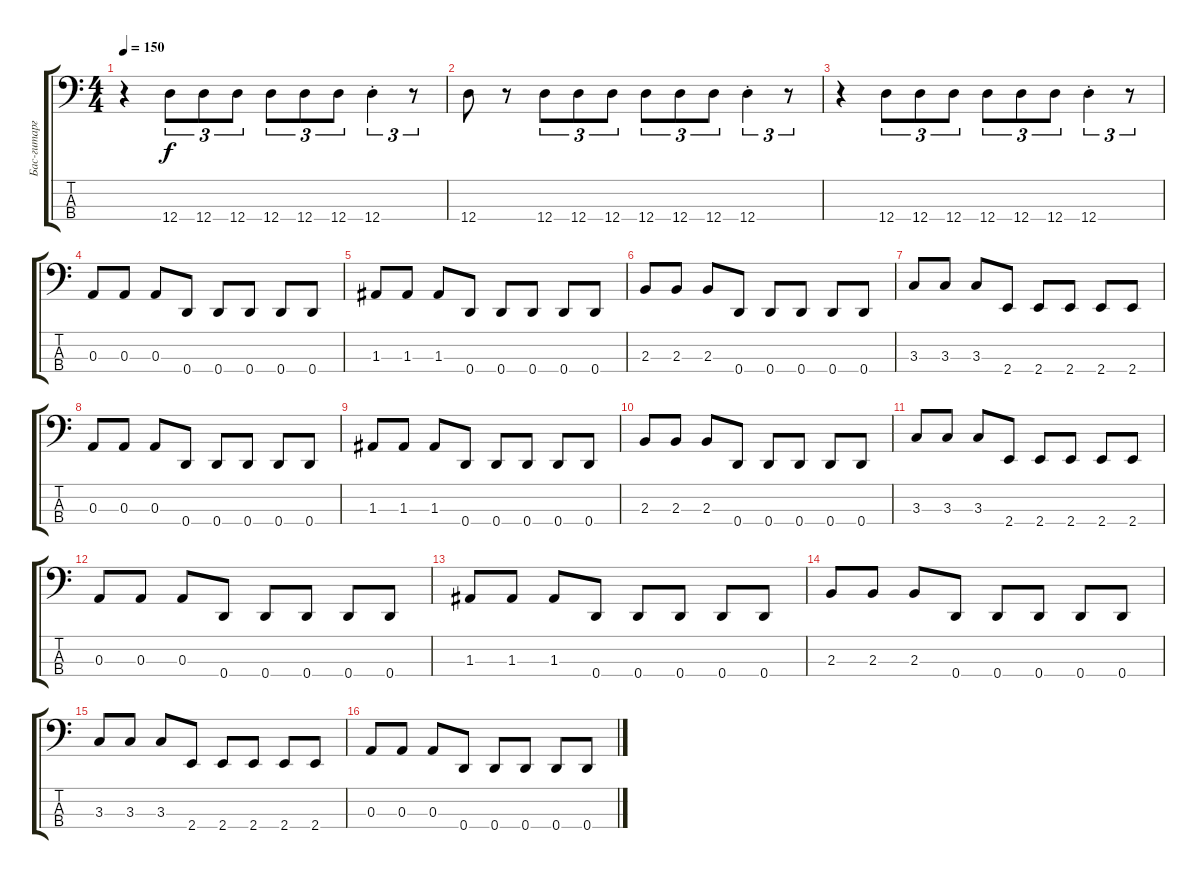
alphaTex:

\track ("Бас-гитарга" "Бас-гитарг") {instrument electricbasspick}
\staff {score tabs}
\tuning (G2 D2 A1 D1) {hide}
\ts (4 4)
\tempo 150
\clef f4
\ks c
r.4{dy f} 12.4.8{tu (3 2)} 12.4.8{tu (3 2)} 12.4.8{tu (3 2)} 12.4.8{tu (3 2)} 12.4.8{tu (3 2)} 12.4.8{tu (3 2)} 12.4{st}.4{tu (3 2)} r.8{tu (3 2)} |
12.4.8 r.8 12.4.8{tu (3 2)} 12.4.8{tu (3 2)} 12.4.8{tu (3 2)} 12.4.8{tu (3 2)} 12.4.8{tu (3 2)} 12.4.8{tu (3 2)} 12.4{st}.4{tu (3 2)} r.8{tu (3 2)} |
r.4 12.4.8{tu (3 2)} 12.4.8{tu (3 2)} 12.4.8{tu (3 2)} 12.4.8{tu (3 2)} 12.4.8{tu (3 2)} 12.4.8{tu (3 2)} 12.4{st}.4{tu (3 2)} r.8{tu (3 2)} |
0.3.8 0.3.8 0.3.8 0.4.8 0.4.8 0.4.8 0.4.8 0.4.8 |
1.3.8 1.3.8 1.3.8 0.4.8 0.4.8 0.4.8 0.4.8 0.4.8 |
2.3.8 2.3.8 2.3.8 0.4.8 0.4.8 0.4.8 0.4.8 0.4.8 |
3.3.8 3.3.8 3.3.8 2.4.8 2.4.8 2.4.8 2.4.8 2.4.8 |
0.3.8 0.3.8 0.3.8 0.4.8 0.4.8 0.4.8 0.4.8 0.4.8 |
1.3.8 1.3.8 1.3.8 0.4.8 0.4.8 0.4.8 0.4.8 0.4.8 |
2.3.8 2.3.8 2.3.8 0.4.8 0.4.8 0.4.8 0.4.8 0.4.8 |
3.3.8 3.3.8 3.3.8 2.4.8 2.4.8 2.4.8 2.4.8 2.4.8 |
0.3.8 0.3.8 0.3.8 0.4.8 0.4.8 0.4.8 0.4.8 0.4.8 |
1.3.8 1.3.8 1.3.8 0.4.8 0.4.8 0.4.8 0.4.8 0.4.8 |
2.3.8 2.3.8 2.3.8 0.4.8 0.4.8 0.4.8 0.4.8 0.4.8 |
3.3.8 3.3.8 3.3.8 2.4.8 2.4.8 2.4.8 2.4.8 2.4.8 |
0.3.8 0.3.8 0.3.8 0.4.8 0.4.8 0.4.8 0.4.8 0.4.8
